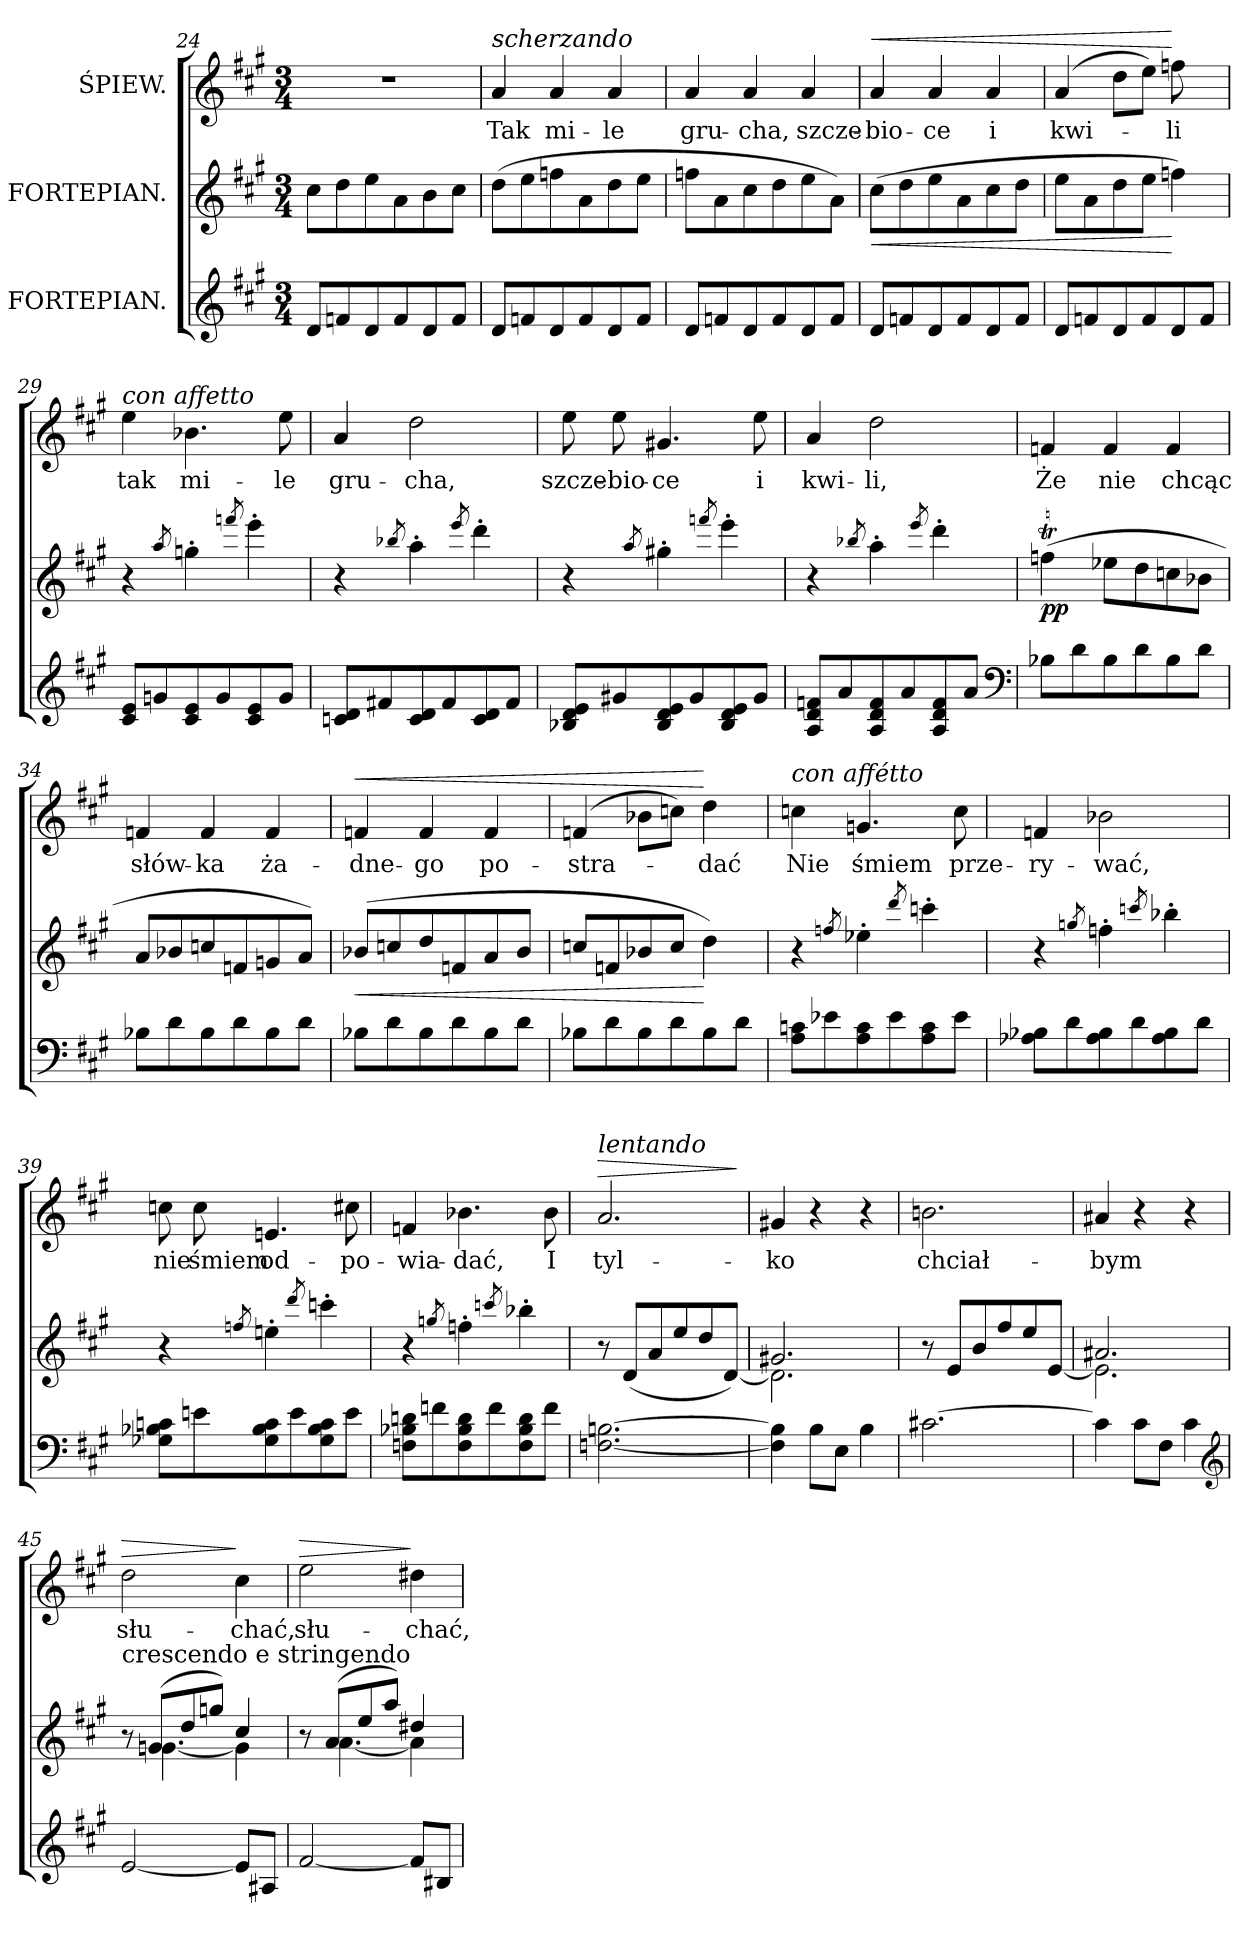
**kern	**kern	**dynam	**kern	**text	**dynam
*part3	*part2	*part2	*part1	*part1	*part1
*staff3	*staff2	*staff2	*staff1	*staff1	*staff1
*I"FORTEPIAN.	*I"FORTEPIAN.	*	*I"ŚPIEW.	*	*
*clefG2	*clefG2	*	*clefG2	*	*
*k[f#c#g#]	*k[f#c#g#]	*	*k[f#c#g#]	*	*
*A:	*A:	*	*A:	*	*
*M3/4	*M3/4	*	*M3/4	*	*
=24	=24	=24	=24	=24	=24
8d/L	8cc#\L	.	2.r	.	.
8fn/	8dd\	.	.	.	.
8d/	8ee\	.	.	.	.
8f/	8a\	.	.	.	.
8d/	8b\	.	.	.	.
8f/J	8cc#\J	.	.	.	.
=25	=25	=25	=25	=25	=25
!	!	!	!LO:TX:a:i:t=scherzando	!	!
8d/L	(8dd\L	.	4a/	Tak	.
8fn/	8ee\	.	.	.	.
8d/	8ffn\	.	4a/	mi-	.
8f/	8a\	.	.	.	.
8d/	8dd\	.	4a/	-le	.
8f/J	8ee\J	.	.	.	.
=26	=26	=26	=26	=26	=26
8d/L	8ffn\L	.	4a/	gru-	.
8fn/	8a\	.	.	.	.
8d/	8cc#\	.	4a/	-cha,	.
8f/	8dd\	.	.	.	.
8d/	8ee\	.	4a/	szcze-	.
8f/J	8a\J)	.	.	.	.
=27	=27	=27	=27	=27	=27
!	!	!LO:HP:b	!	!	!LO:HP:a
8d/L	(8cc#\L	<	4a/	-bio-	<
8fn/	8dd\	.	.	.	.
8d/	8ee\	.	4a/	-ce	.
8f/	8a\	.	.	.	.
8d/	8cc#\	.	4a/	i	.
8f/J	8dd\J	.	.	.	.
=28	=28	=28	=28	=28	=28
8d/L	8ee\L	.	(4a/	kwi-	.
8fn/	8a\	.	.	.	.
8d/	8dd\	.	8dd\L	.	.
8f/	8ee\J	.	8ee\J)	.	.
!	!	!	!LO:N:vis=8	!	!
8d/	4ffn\)	[	4ffn\	-li	[
8f/J	.	.	.	.	.
=29	=29	=29	=29	=29	=29
!	!	!	!LO:TX:a:i:t=con affetto	!	!
8c#/ 8e/L	4r	.	4ee\	tak	.
8gn/	.	.	.	.	.
.	8qaa/	.	.	.	.
8c#/ 8e/	4ggn'\	.	4.b-X\	mi-	.
8g/	.	.	.	.	.
.	8qfffn/	.	.	.	.
8c#/ 8e/	4eee'\	.	.	.	.
8g/J	.	.	8ee\	-le	.
=30	=30	=30	=30	=30	=30
8cn/ 8d/L	4r	.	4a/	gru-	.
8f#X/	.	.	.	.	.
.	8qbb-X/	.	.	.	.
8c/ 8d/	4aa'\	.	2dd\	-cha,	.
8f#/	.	.	.	.	.
.	8qeee/	.	.	.	.
8c/ 8d/	4ddd'\	.	.	.	.
8f#/J	.	.	.	.	.
=31	=31	=31	=31	=31	=31
8B-X/ 8d/ 8e/L	4r	.	8ee\	szcze-	.
8g#X/	.	.	8ee\	-bio-	.
.	8qaa/	.	.	.	.
8B-/ 8d/ 8e/	4gg#X'\	.	4.g#X/	-ce	.
8g#/	.	.	.	.	.
.	8qfffn/	.	.	.	.
8B-/ 8d/ 8e/	4eee'\	.	.	.	.
8g#/J	.	.	8ee\	i	.
=32	=32	=32	=32	=32	=32
8A/ 8d/ 8fn/L	4r	.	4a/	kwi-	.
8a/	.	.	.	.	.
.	8qbb-X/	.	.	.	.
8A/ 8d/ 8f/	4aa'\	.	2dd\	-li,	.
8a/	.	.	.	.	.
.	8qeee/	.	.	.	.
8A/ 8d/ 8f/	4ddd'\	.	.	.	.
8a/J	.	.	.	.	.
*clefF4	*	*	*	*	*
=33	=33	=33	=33	=33	=33
8B-X\L	(4ffnT\	pp	4fn/	Że	.
8d\	.	.	.	.	.
8B-\	8ee-X\L	.	4f/	nie	.
8d\	8dd\	.	.	.	.
8B-\	8ccn\	.	4f/	chcąc	.
8d\J	8b-X\J	.	.	.	.
=34	=34	=34	=34	=34	=34
8B-X\L	8a/L	.	4fn/	słów-	.
8d\	8b-X/	.	.	.	.
8B-\	8ccn/	.	4f/	-ka	.
8d\	8fn/	.	.	.	.
8B-\	8gn/	.	4f/	ża-	.
8d\J	8a/J)	.	.	.	.
=35	=35	=35	=35	=35	=35
!	!	!LO:HP:b	!	!	!LO:HP:a
8B-X\L	(8b-X/L	<	4fn/	-dne-	<
8d\	8ccn/	.	.	.	.
8B-\	8dd/	.	4f/	-go	.
8d\	8fn/	.	.	.	.
8B-\	8a/	.	4f/	po-	.
8d\J	8b-/J	.	.	.	.
=36	=36	=36	=36	=36	=36
8B-X\L	8ccn/L	.	(4fn/	-stra-	.
8d\	8fn/	.	.	.	.
8B-\	8b-X/	.	8b-X\L	.	.
8d\	8cc/J	.	8ccn\J)	.	.
8B-\	4dd\)	[	4dd\	-dać	[
8d\J	.	.	.	.	.
=37	=37	=37	=37	=37	=37
!	!	!	!LO:TX:a:i:t=con affétto	!	!
8A\ 8cn\L	4r	.	4ccn\	Nie	.
8e-X\	.	.	.	.	.
.	8qffn/	.	.	.	.
8A\ 8c\	4ee-X'\	.	4.gn/	śmiem	.
8e-\	.	.	.	.	.
.	8qddd/	.	.	.	.
8A\ 8c\	4cccn'\	.	.	.	.
8e-\J	.	.	8cc\	prze-	.
=38	=38	=38	=38	=38	=38
8A-X\ 8B-X\L	4r	.	4fn/	-ry-	.
8d\	.	.	.	.	.
.	8qggn/	.	.	.	.
8A-\ 8B-\	4ffn'\	.	2b-X\	-wać,	.
8d\	.	.	.	.	.
.	8qcccn/	.	.	.	.
8A-\ 8B-\	4bb-X'\	.	.	.	.
8d\J	.	.	.	.	.
=39	=39	=39	=39	=39	=39
8G-X\ 8B-X\ 8cn\L	4r	.	8ccn\	nie	.
8en\	.	.	8cc\	śmiem	.
.	8qffn/	.	.	.	.
8G-\ 8B-\ 8c\	4een'\	.	4.en/	od-	.
8e\	.	.	.	.	.
.	8qddd/	.	.	.	.
8G-\ 8B-\ 8c\	4cccn'\	.	.	.	.
8e\J	.	.	8cc#X\	-po-	.
=40	=40	=40	=40	=40	=40
8Fn\ 8B-X\ 8dn\L	4r	.	4fn/	-wia-	.
8fn\	.	.	.	.	.
.	8qggn/	.	.	.	.
8F\ 8B-\ 8d\	4ffn'\	.	4.b-X\	-dać,	.
8f\	.	.	.	.	.
.	8qcccn/	.	.	.	.
8F\ 8B-\ 8d\	4bb-X'\	.	.	.	.
8f\J	.	.	8b-\	I	.
=41	=41	=41	=41	=41	=41
!	!	!	!LO:TX:a:i:t=lentando	!	!
!	!	!	!	!	!LO:HP:a
[2.Fn\ [2.Bn\	8r	.	2.a/	tyl-	>
.	(8d/L	.	.	.	.
.	8a/	.	.	.	.
.	8ee/	.	.	.	.
.	8dd/	.	.	.	.
.	[8d/J)	.	.	.	.
.	.	.	.	.	]
=42	=42	=42	=42	=42	=42
*	*^	*	*	*	*
4Fn]\ 4B]\	2.g#X/	2.d\]	.	4g#X/	-ko	.
8B\L	.	.	.	4r	.	.
8E\J	.	.	.	.	.	.
4B\	.	.	.	4r	.	.
*	*v	*v	*	*	*	*
=43	=43	=43	=43	=43	=43
[2.c#X\	8r	.	2.bn\	chciał-	.
.	8e/L	.	.	.	.
.	8b/	.	.	.	.
.	8ff#/	.	.	.	.
.	8ee/	.	.	.	.
.	[8e/J	.	.	.	.
=44	=44	=44	=44	=44	=44
*	*^	*	*	*	*
4c#\]	2.a#X/	2.e\]	.	4a#X/	-bym	.
8c#\L	.	.	.	4r	.	.
8F#\J	.	.	.	.	.	.
4c#\	.	.	.	4r	.	.
*clefG2	*	*	*	*	*	*
=45	=45	=45	=45	=45	=45	=45
!	!LO:TX:t=crescendo e stringendo	!	!	!	!	!
!	!	!	!	!	!	!LO:HP:a
[2e/	8r	8ryy	.	2dd\	słu-	>
.	(8gn/L	[4.g\	.	.	.	.
.	8dd/	.	.	.	.	.
.	8ggn/J)	.	.	.	.	.
8e/L]	4cc#/	4g\]	.	4cc#\	-chać,	]
8A#X/J	.	.	.	.	.	.
=46	=46	=46	=46	=46	=46	=46
!	!	!	!	!	!	!LO:HP:a
[2f#/	8r	8ryy	.	2ee\	słu-	>
.	(8a/L	[4.a\	.	.	.	.
.	8ee/	.	.	.	.	.
.	8aa/J)	.	.	.	.	.
8f#/L]	4dd#X/	4a\]	.	4dd#X\	-chać,	]
8B#X/J	.	.	.	.	.	.
*	*v	*v	*	*	*	*
=	=	=	=	=	=
*-	*-	*-	*-	*-	*-
